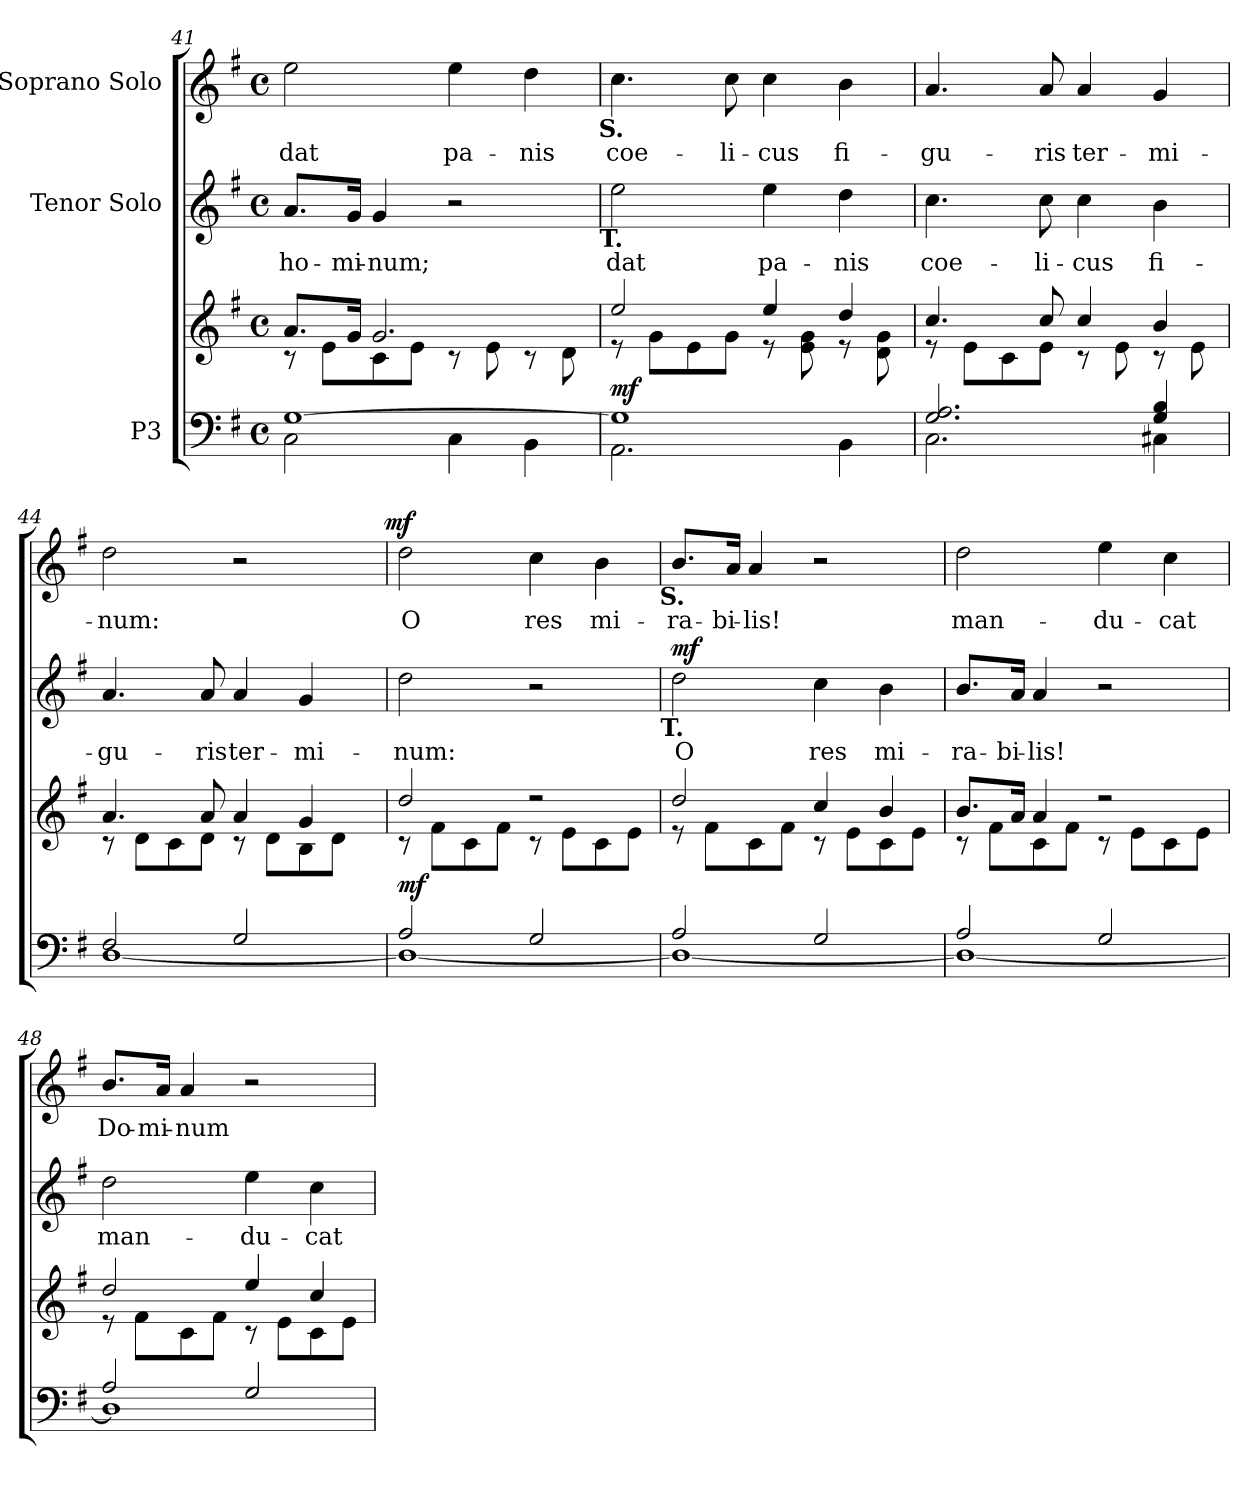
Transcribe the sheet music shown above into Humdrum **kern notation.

**kern	**kern	**dynam	**kern	**text	**dynam	**kern	**text	**dynam
*part3	*part3	*part3	*part2	*part2	*part2	*part1	*part1	*part1
*staff4	*staff3	*staff3/4	*staff2	*staff2	*staff2	*staff1	*staff1	*staff1
*I"P3	*	*	*I"Tenor Solo	*	*	*I"Soprano Solo	*	*
*clefF4	*clefG2	*	*clefG2	*	*	*clefG2	*	*
*	*	*	*ITrd7c12	*	*	*	*	*
*k[f#]	*k[f#]	*	*k[f#]	*	*	*k[f#]	*	*
*G:	*G:	*	*G:	*	*	*G:	*	*
*M4/4	*M4/4	*	*M4/4	*	*	*M4/4	*	*
*met(c)	*met(c)	*	*met(c)	*	*	*met(c)	*	*
=41	=41	=41	=41	=41	=41	=41	=41	=41
*^	*^	*	*	*	*	*	*	*
!	!	!	!	!	!	!LO:LY:b:color=#000000	!	!	!	!
!	!	!	!	!	!	!	!	!	!LO:LY:b:color=#000000	!
[1Gi	2Ci\	8.ai/L	8r	.	8.Ai/L	ho-	.	2eei\	dat	.
.	.	.	8ei\L	.	.	.	.	.	.	.
!	!	!	!	!	!	!LO:LY:b:color=#000000	!	!	!	!
.	.	16gi/Jk	.	.	16Gi/Jk	-mi-	.	.	.	.
!	!	!	!	!	!	!LO:LY:b:color=#000000	!	!	!	!
.	.	2.gi/	8ci\	.	4Gi/	-num;	.	.	.	.
.	.	.	8ei\J	.	.	.	.	.	.	.
!	!	!	!	!	!	!	!	!	!LO:LY:b:color=#000000	!
.	4Ci\	.	8r	.	2r	.	.	4eei\	pa-	.
.	.	.	8ei\	.	.	.	.	.	.	.
!	!	!	!	!	!	!	!	!	!LO:LY:b:color=#000000	!
.	4BBi\	.	8r	.	.	.	.	4ddi\	-nis	.
.	.	.	8di\	.	.	.	.	.	.	.
!!LO:LB:g=z
=42	=42	=42	=42	=42	=42	=42	=42	=42	=42	=42
!	!	!	!	!	!	!LO:LY:b:color=#000000	!	!	!	!
!	!	!	!	!	!	!	!	!LO:TX:b:B:cj:t=S.	!	!
!	!	!	!	!	!LO:TX:b:B:cj:t=T.	!	!	!	!	!
!	!	!	!	!	!	!	!	!	!LO:LY:b:color=#000000	!
1Gi]	2.AAi\	2eei/	8r	mf	2ei\	dat	.	4.cci\	coe-	.
.	.	.	8gi\L	.	.	.	.	.	.	.
.	.	.	8ei\	.	.	.	.	.	.	.
!	!	!	!	!	!	!	!	!	!LO:LY:b:color=#000000	!
.	.	.	8gi\J	.	.	.	.	8cci\	-li-	.
!	!	!	!	!	!	!LO:LY:b:color=#000000	!	!	!	!
!	!	!	!	!	!	!	!	!	!LO:LY:b:color=#000000	!
.	.	4eei/	8r	.	4ei\	pa-	.	4cci\	-cus	.
.	.	.	8ei\ 8gi	.	.	.	.	.	.	.
!	!	!	!	!	!	!LO:LY:b:color=#000000	!	!	!	!
!	!	!	!	!	!	!	!	!	!LO:LY:b:color=#000000	!
.	4BBi\	4ddi/	8r	.	4di\	-nis	.	4bi\	fi-	.
.	.	.	8di\ 8gi	.	.	.	.	.	.	.
=43	=43	=43	=43	=43	=43	=43	=43	=43	=43	=43
!	!	!	!	!	!	!LO:LY:b:color=#000000	!	!	!	!
!	!	!	!	!	!	!	!	!	!LO:LY:b:color=#000000	!
2.Gi/ 2.Ai	2.Ci\	4.cci/	8r	.	4.ci\	coe-	.	4.ai/	-gu-	.
.	.	.	8ei\L	.	.	.	.	.	.	.
.	.	.	8ci\	.	.	.	.	.	.	.
!	!	!	!	!	!	!LO:LY:b:color=#000000	!	!	!	!
!	!	!	!	!	!	!	!	!	!LO:LY:b:color=#000000	!
.	.	8cci/	8ei\J	.	8ci\	-li-	.	8ai/	-ris	.
!	!	!	!	!	!	!LO:LY:b:color=#000000	!	!	!	!
!	!	!	!	!	!	!	!	!	!LO:LY:b:color=#000000	!
.	.	4cci/	8r	.	4ci\	-cus	.	4ai/	ter-	.
.	.	.	8ei\	.	.	.	.	.	.	.
!	!	!	!	!	!	!LO:LY:b:color=#000000	!	!	!	!
!	!	!	!	!	!	!	!	!	!LO:LY:b:color=#000000	!
4Gi/ 4Bi	4C#Xi\	4bi/	8r	.	4Bi\	fi-	.	4gi/	-mi-	.
.	.	.	8ei\	.	.	.	.	.	.	.
=44	=44	=44	=44	=44	=44	=44	=44	=44	=44	=44
!	!	!	!	!	!	!LO:LY:b:color=#000000	!	!	!	!
!	!	!	!	!	!	!	!	!	!LO:LY:b:color=#000000	!
*	*	*	*	*	*	*	*	*^	*	*
2F#i/	[1Di	4.ai/	8r	.	4.Ai/	-gu-	.	2ddi\	2ryy	-num:	.
.	.	.	8di\L	.	.	.	.	.	.	.	.
.	.	.	8ci\	.	.	.	.	.	.	.	.
!	!	!	!	!	!	!LO:LY:b:color=#000000	!	!	!	!	!
.	.	8ai/	8di\J	.	8Ai/	-ris	.	.	.	.	.
!	!	!	!	!	!	!LO:LY:b:color=#000000	!	!	!	!	!
2Gi/	.	4ai/	8r	.	4Ai/	ter-	.	2r	4ryy	.	.
.	.	.	8di\L	.	.	.	.	.	.	.	.
!	!	!	!	!	!	!LO:LY:b:color=#000000	!	!	!	!	!
.	.	4gi/	8Bi\	.	4Gi/	-mi-	.	.	8ryy	.	.
.	.	.	8di\J	.	.	.	.	.	16ryy	.	.
.	.	.	.	.	.	.	.	.	32ryy	.	.
.	.	.	.	.	.	.	.	.	64ryy	.	.
.	.	.	.	.	.	.	.	.	128...ryy	.	.
.	.	.	.	.	.	.	.	.	1024ryy	.	mf
*	*	*	*	*	*	*	*	*v	*v	*	*
=45	=45	=45	=45	=45	=45	=45	=45	=45	=45	=45
*	*	*	*	*	*	*	*	*^	*	*
!	!	!	!	!	!	!LO:LY:b:color=#000000	!	!	!	!	!
*	*	*	*	*	*	*	*	*v	*v	*	*
*	*	*	*	*	*	*	*	*^	*	*
!	!	!	!	!	!	!	!	!	!	!LO:LY:b:color=#000000	!
*	*	*	*	*	*	*	*	*v	*v	*	*
2Ai/	1Di_	2ddi/	8r	mf	2di\	-num:	.	2ddi\	O	.
.	.	.	8f#i\L	.	.	.	.	.	.	.
.	.	.	8ci\	.	.	.	.	.	.	.
.	.	.	8f#i\J	.	.	.	.	.	.	.
!	!	!	!	!	!	!	!	!	!LO:LY:b:color=#000000	!
2Gi/	.	2r	8r	.	2r	.	.	4cci\	res	.
.	.	.	8ei\L	.	.	.	.	.	.	.
!	!	!	!	!	!	!	!	!	!LO:LY:b:color=#000000	!
.	.	.	8ci\	.	.	.	.	4bi\	mi-	.
.	.	.	8ei\J	.	.	.	.	.	.	.
!!LO:PB:g=z
=46	=46	=46	=46	=46	=46	=46	=46	=46	=46	=46
!	!	!	!	!	!	!LO:LY:b:color=#000000	!	!	!	!
!	!	!	!	!	!	!	!	!LO:TX:b:B:cj:t=S.	!	!
!	!	!	!	!	!LO:TX:b:B:cj:t=T.	!	!	!	!	!
!	!	!	!	!	!	!	!	!	!LO:LY:b:color=#000000	!
2Ai/	1Di_	2ddi/	8r	.	2di\	O	mf	8.bi/L	-ra-	.
.	.	.	8f#i\L	.	.	.	.	.	.	.
!	!	!	!	!	!	!	!	!	!LO:LY:b:color=#000000	!
.	.	.	.	.	.	.	.	16ai/Jk	-bi-	.
!	!	!	!	!	!	!	!	!	!LO:LY:b:color=#000000	!
.	.	.	8ci\	.	.	.	.	4ai/	-lis!	.
.	.	.	8f#i\J	.	.	.	.	.	.	.
!	!	!	!	!	!	!LO:LY:b:color=#000000	!	!	!	!
2Gi/	.	4cci/	8r	.	4ci\	res	.	2r	.	.
.	.	.	8ei\L	.	.	.	.	.	.	.
!	!	!	!	!	!	!LO:LY:b:color=#000000	!	!	!	!
.	.	4bi/	8ci\	.	4Bi\	mi-	.	.	.	.
.	.	.	8ei\J	.	.	.	.	.	.	.
=47	=47	=47	=47	=47	=47	=47	=47	=47	=47	=47
!	!	!	!	!	!	!LO:LY:b:color=#000000	!	!	!	!
!	!	!	!	!	!	!	!	!	!LO:LY:b:color=#000000	!
2Ai/	1Di_	8.bi/L	8r	.	8.Bi/L	-ra-	.	2ddi\	man-	.
.	.	.	8f#i\L	.	.	.	.	.	.	.
!	!	!	!	!	!	!LO:LY:b:color=#000000	!	!	!	!
.	.	16ai/Jk	.	.	16Ai/Jk	-bi-	.	.	.	.
!	!	!	!	!	!	!LO:LY:b:color=#000000	!	!	!	!
.	.	4ai/	8ci\	.	4Ai/	-lis!	.	.	.	.
.	.	.	8f#i\J	.	.	.	.	.	.	.
!	!	!	!	!	!	!	!	!	!LO:LY:b:color=#000000	!
2Gi/	.	2r	8r	.	2r	.	.	4eei\	-du-	.
.	.	.	8ei\L	.	.	.	.	.	.	.
!	!	!	!	!	!	!	!	!	!LO:LY:b:color=#000000	!
.	.	.	8ci\	.	.	.	.	4cci\	-cat	.
.	.	.	8ei\J	.	.	.	.	.	.	.
=48	=48	=48	=48	=48	=48	=48	=48	=48	=48	=48
!	!	!	!	!	!	!LO:LY:b:color=#000000	!	!	!	!
!	!	!	!	!	!	!	!	!	!LO:LY:b:color=#000000	!
2Ai/	1Di]	2ddi/	8r	.	2di\	man-	.	8.bi/L	Do-	.
.	.	.	8f#i\L	.	.	.	.	.	.	.
!	!	!	!	!	!	!	!	!	!LO:LY:b:color=#000000	!
.	.	.	.	.	.	.	.	16ai/Jk	-mi-	.
!	!	!	!	!	!	!	!	!	!LO:LY:b:color=#000000	!
.	.	.	8ci\	.	.	.	.	4ai/	-num	.
.	.	.	8f#i\J	.	.	.	.	.	.	.
!	!	!	!	!	!	!LO:LY:b:color=#000000	!	!	!	!
2Gi/	.	4eei/	8r	.	4ei\	-du-	.	2r	.	.
.	.	.	8ei\L	.	.	.	.	.	.	.
!	!	!	!	!	!	!LO:LY:b:color=#000000	!	!	!	!
.	.	4cci/	8ci\	.	4ci\	-cat	.	.	.	.
.	.	.	8ei\J	.	.	.	.	.	.	.
*v	*v	*	*	*	*	*	*	*	*	*
*	*v	*v	*	*	*	*	*	*	*
=	=	=	=	=	=	=	=	=
*-	*-	*-	*-	*-	*-	*-	*-	*-
